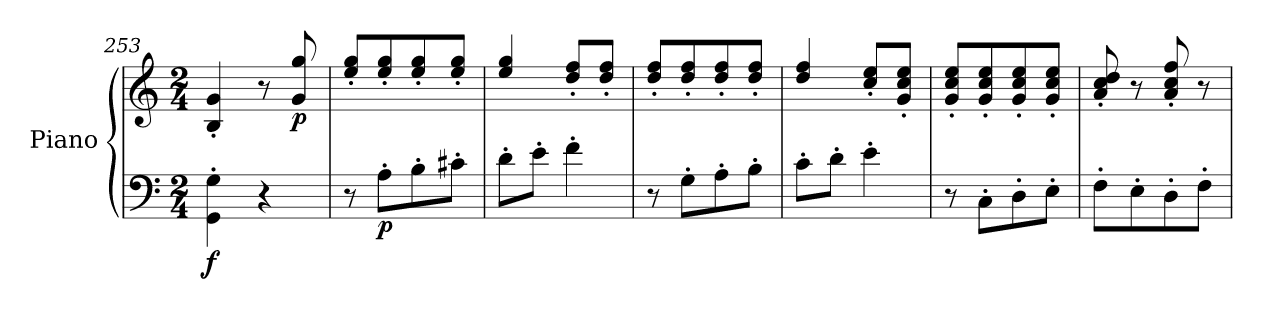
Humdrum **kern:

**kern	**kern	**dynam
*part1	*part1	*part1
*staff2	*staff1	*staff1/2
*I"Piano	*	*
*I'Pno.	*	*
*clefF4	*clefG2	*
*k[]	*k[]	*
*M2/4	*M2/4	*
=253	=253	=253
!	!	!LO:DY:b=2
4GG\' 4G\'	4B/' 4g/'	f
4r	8r	.
!	!	!LO:DY:b
.	8g/ 8gg/	p
=254	=254	=254
8r	8ee/' 8gg/'L	.
!	!	!LO:DY:b=2
8A'\L	8ee/' 8gg/'	p
8B'\	8ee/' 8gg/'	.
8c#X'\J	8ee/' 8gg/'J	.
!!LO:LB:g=z
=255	=255	=255
8d'\L	4ee/ 4gg/	.
8e'\J	.	.
4f'\	8dd/' 8ff/'L	.
.	8dd/' 8ff/'J	.
=256	=256	=256
8r	8dd/' 8ff/'L	.
8G'\L	8dd/' 8ff/'	.
8A'\	8dd/' 8ff/'	.
8B'\J	8dd/' 8ff/'J	.
=257	=257	=257
8c'\L	4dd/ 4ff/	.
8d'\J	.	.
4e'\	8cc/' 8ee/'L	.
.	8g/' 8cc/' 8ee/'J	.
=258	=258	=258
8r	8g/' 8cc/' 8ee/'L	.
8C'\L	8g/' 8cc/' 8ee/'	.
8D'\	8g/' 8cc/' 8ee/'	.
8E'\J	8g/' 8cc/' 8ee/'J	.
=259	=259	=259
8F'\L	8a/' 8cc/' 8dd/'	.
8E'\	8r	.
8D'\	8a/' 8cc/' 8ff/'	.
8F'\J	8r	.
=	=	=
*-	*-	*-
